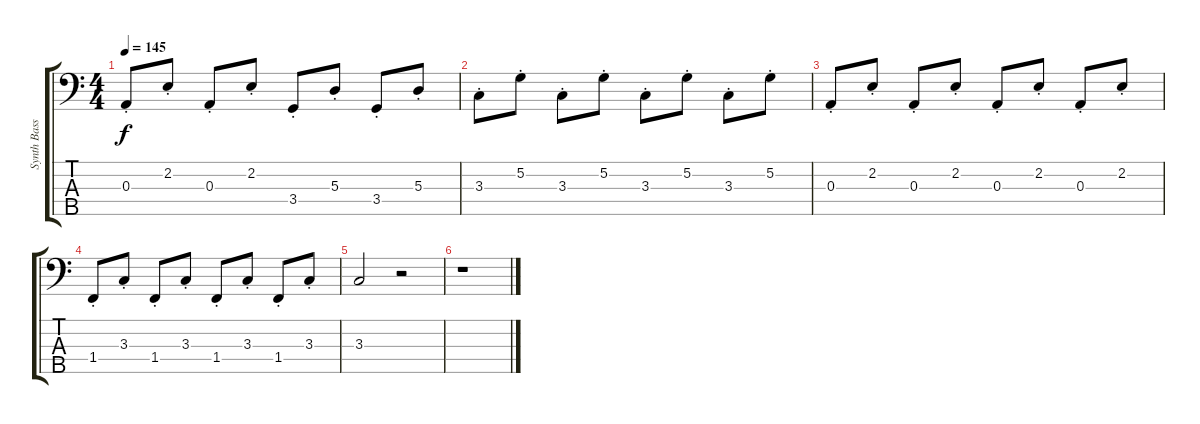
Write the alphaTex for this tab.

\track ("Synth Bass" "Synth Bass") {instrument fretlessbass}
\staff {score tabs}
\tuning (G2 D2 A1 E1 B0) {hide}
\ts (4 4)
\tempo 145
\clef f4
\ks c
0.3{st}.8{dy f} 2.2{st}.8 0.3{st}.8 2.2{st}.8 3.4{st}.8 5.3{st}.8 3.4{st}.8 5.3{st}.8 |
3.3{st}.8 5.2{st}.8 3.3{st}.8 5.2{st}.8 3.3{st}.8 5.2{st}.8 3.3{st}.8 5.2{st}.8 |
0.3{st}.8 2.2{st}.8 0.3{st}.8 2.2{st}.8 0.3{st}.8 2.2{st}.8 0.3{st}.8 2.2{st}.8 |
1.4{st}.8 3.3{st}.8 1.4{st}.8 3.3{st}.8 1.4{st}.8 3.3{st}.8 1.4{st}.8 3.3{st}.8 |
3.3.2 r.2 |
r.1
